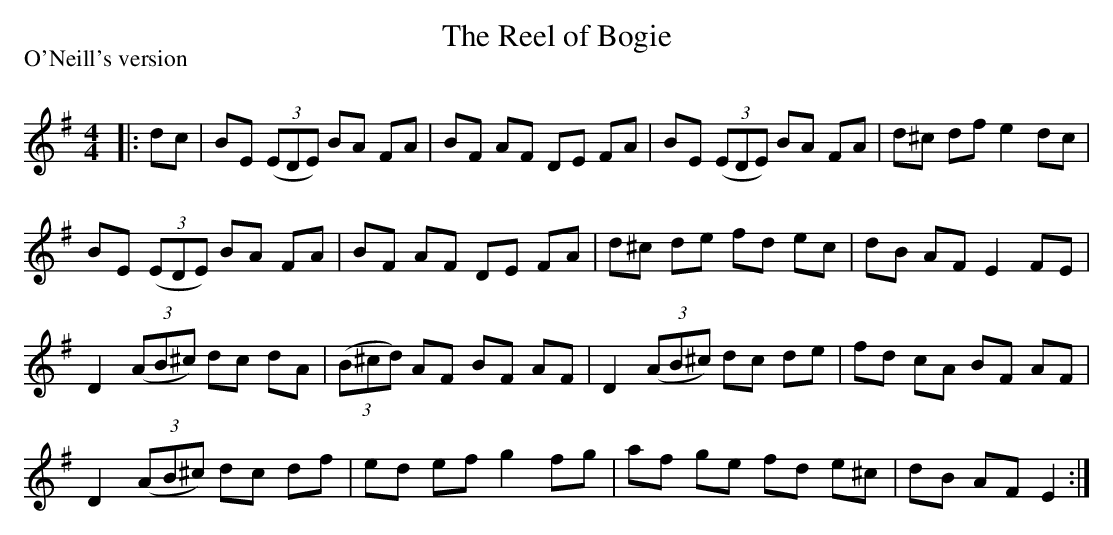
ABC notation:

X:1
T: The Reel of Bogie
P:O'Neill's version
Q: 232
K:Em
M:4/4
L:1/8
|:dc|BE ((3EDE) BA FA|BF AF DE FA|BE ((3EDE) BA FA|d^c df e2 dc|
BE ((3EDE) BA FA|BF AF DE FA|d^c de fd ec|dB AF E2 FE|
D2 ((3AB^c) dc dA|((3B^cd) AF BF AF|D2 ((3AB^c) dc de|fd cA BF AF|
D2 ((3AB^c) dc df|ed ef g2 fg|af ge fd e^c|dB AF E2:|
